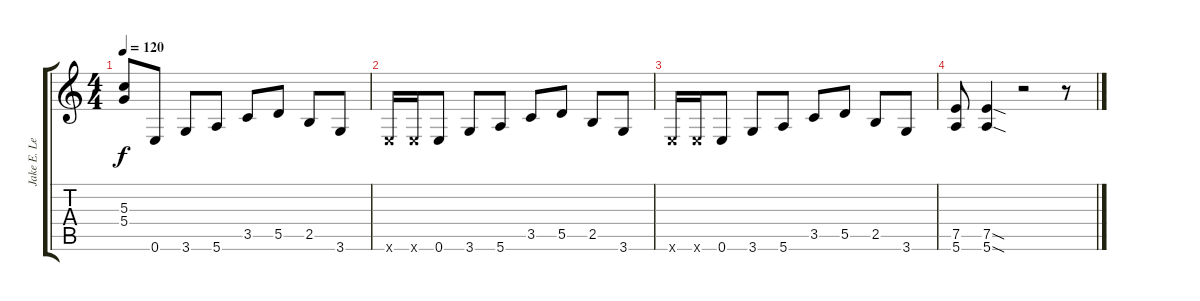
\track ("Jake E. Lee Rhythm" "Jake E. Le") {instrument overdrivenguitar}
\staff {score tabs}
\tuning (E4 B3 G3 D3 A2 E2) {hide}
\ts (4 4)
\tempo 120
\clef g2
\ks c
(5.3 5.4).8{dy f} 0.6.8 3.6.8 5.6.8 3.5.8 5.5.8 2.5.8 3.6.8 |
0.6{x}.16 0.6{x}.16 0.6.8 3.6.8 5.6.8 3.5.8 5.5.8 2.5.8 3.6.8 |
0.6{x}.16 0.6{x}.16 0.6.8 3.6.8 5.6.8 3.5.8 5.5.8 2.5.8 3.6.8 |
(7.5 5.6).8 (7.5{sod} 5.6{sod}).4 r.2 r.8
